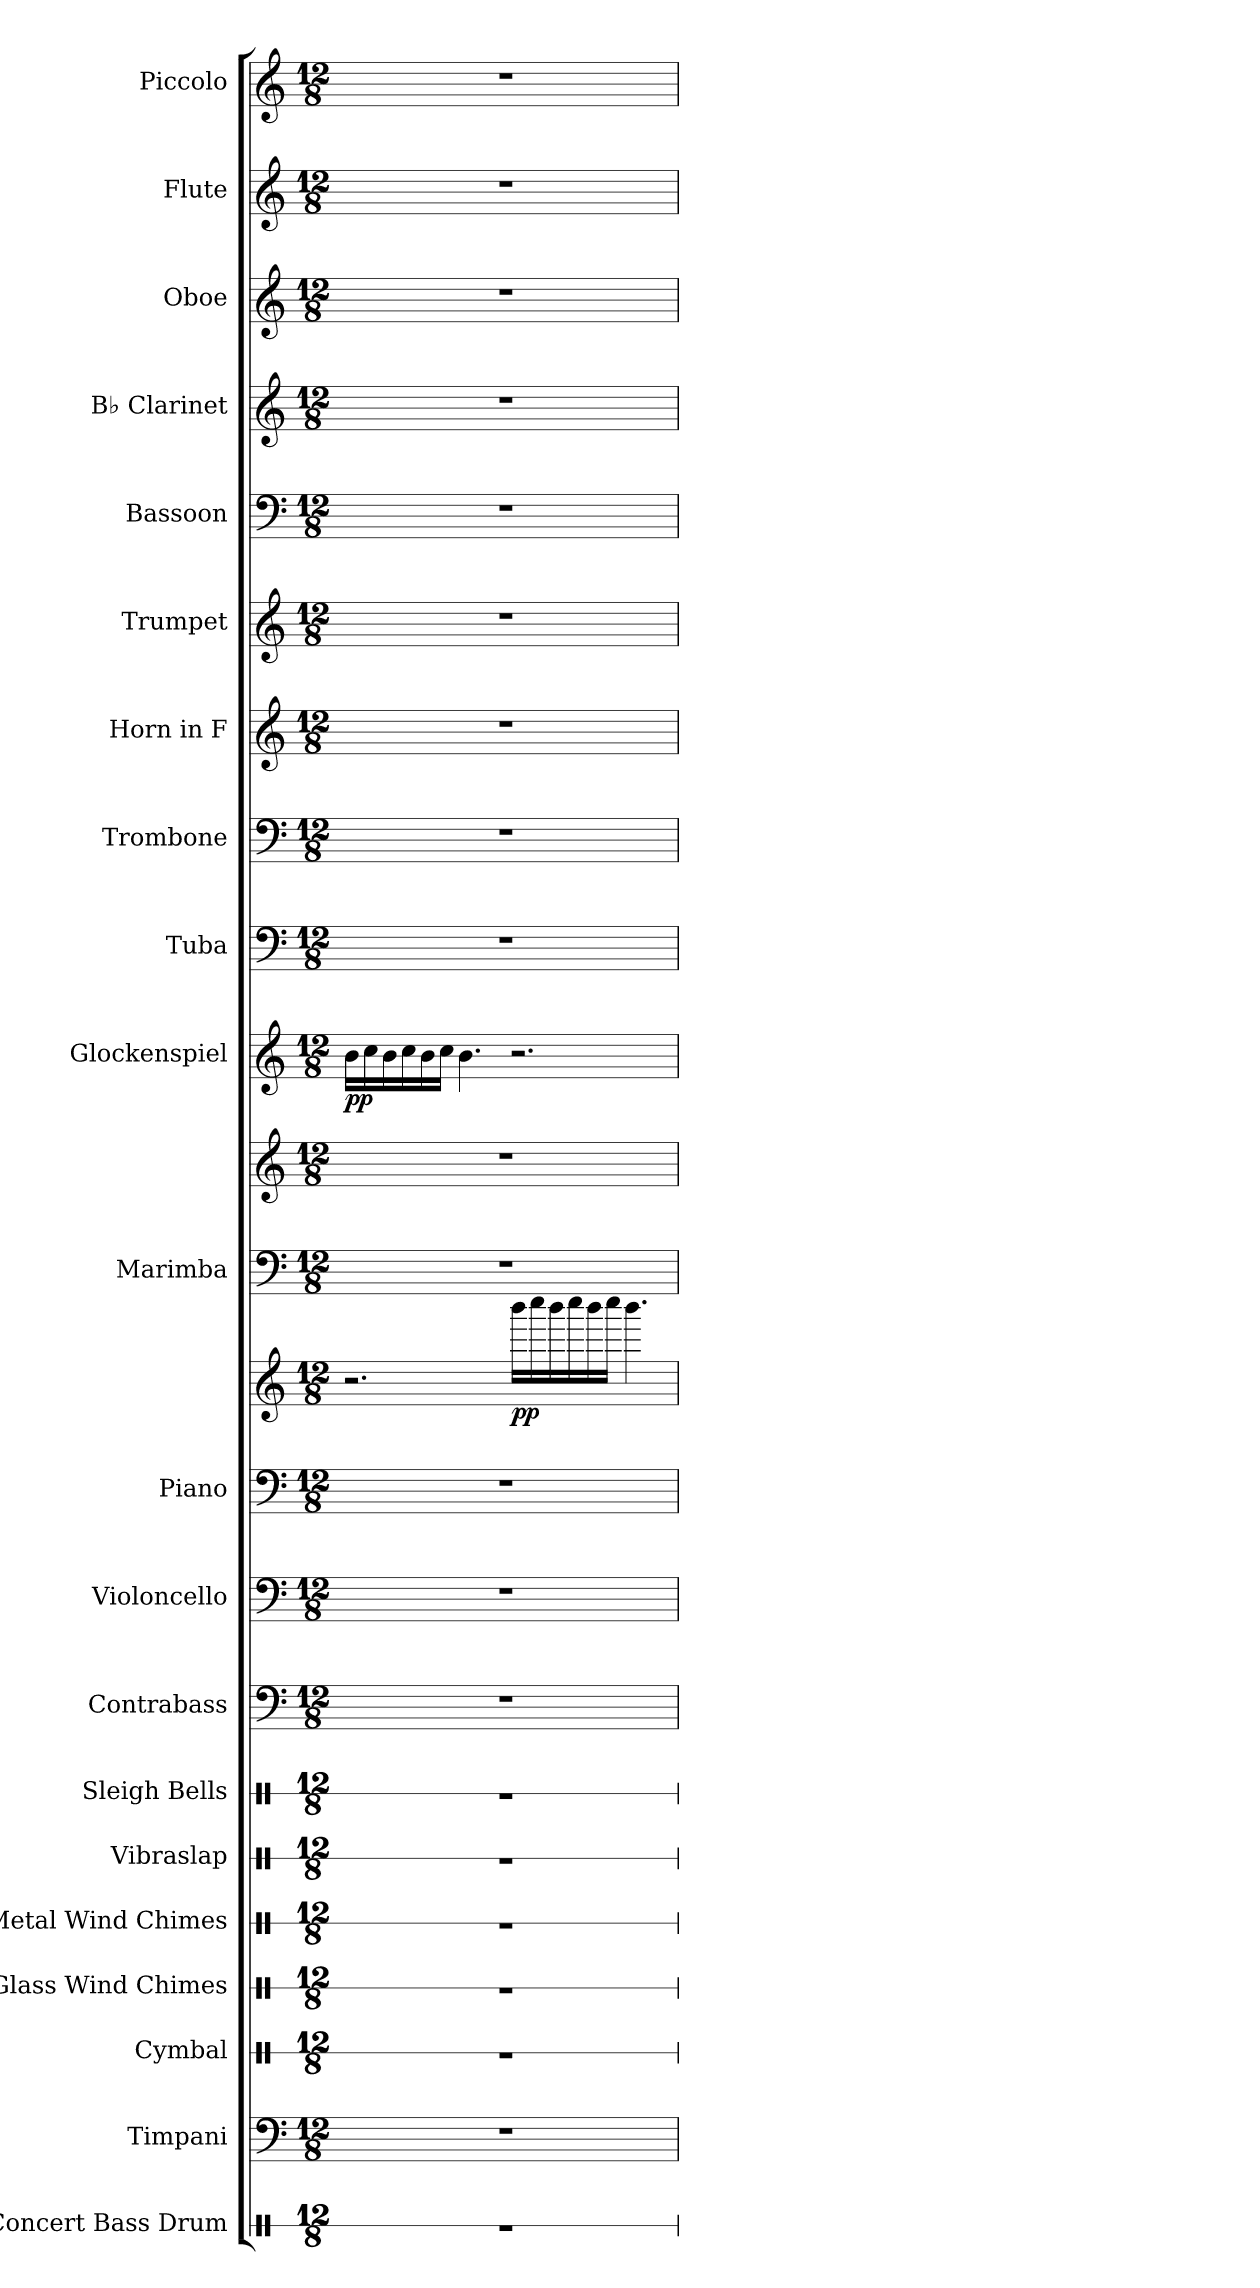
**kern	**kern	**kern	**kern	**kern	**kern	**kern	**kern	**kern	**kern	**kern	**dynam	**kern	**kern	**kern	**dynam	**kern	**kern	**kern	**kern	**kern	**kern	**kern	**kern	**kern
*part21	*part20	*part19	*part18	*part17	*part16	*part15	*part14	*part13	*part12	*part12	*part12	*part11	*part11	*part10	*part10	*part9	*part8	*part7	*part6	*part5	*part4	*part3	*part2	*part1
*staff23	*staff22	*staff21	*staff20	*staff19	*staff18	*staff17	*staff16	*staff15	*staff14	*staff13	*staff13/14	*staff12	*staff11	*staff10	*staff10	*staff9	*staff8	*staff7	*staff6	*staff5	*staff4	*staff3	*staff2	*staff1
*I"Concert Bass Drum	*I"Timpani	*I"Cymbal	*I"Glass Wind Chimes	*I"Metal Wind Chimes	*I"Vibraslap	*I"Sleigh Bells	*I"Contrabass	*I"Violoncello	*I"Piano	*	*	*I"Marimba	*	*I"Glockenspiel	*	*I"Tuba	*I"Trombone	*I"Horn in F	*I"Trumpet	*I"Bassoon	*I"B♭ Clarinet	*I"Oboe	*I"Flute	*I"Piccolo
*I'Con. BD	*I'Timp.	*I'Cym.	*I'Gl. Wn Ch.	*I'Met. Wn Ch.	*I'Vibslp.	*I'Sle. Be.	*I'Cb.	*I'Vc.	*I'Pno.	*	*	*I'Mrm.	*	*I'Glock.	*	*I'Tba.	*I'Tbn.	*	*I'Tpt.	*I'Bsn.	*I'B♭ Cl.	*I'Ob.	*I'Fl.	*I'Picc.
*stria1	*	*stria1	*stria1	*stria1	*stria1	*stria1	*	*	*	*	*	*	*	*	*	*	*	*	*	*	*	*	*	*
*clefX	*clefF4	*clefX	*clefX	*clefX	*clefX	*clefX	*clefF4	*clefF4	*clefF4	*clefG2	*	*clefF4	*clefG2	*clefG2	*	*clefF4	*clefF4	*clefG2	*clefG2	*clefF4	*clefG2	*clefG2	*clefG2	*clefG2
*	*	*	*	*	*	*	*ITrd7c12	*	*	*	*	*	*	*ITrd-14c-24	*	*	*	*ITrd4c7	*ITrd1c2	*	*ITrd1c2	*	*	*ITrd-7c-12
*k[]	*k[]	*k[]	*k[]	*k[]	*k[]	*k[]	*k[]	*k[]	*k[]	*k[]	*	*k[]	*k[]	*k[]	*	*k[]	*k[]	*k[b-]	*k[b-e-]	*k[]	*k[b-e-]	*k[]	*k[]	*k[]
*M12/8	*M12/8	*M12/8	*M12/8	*M12/8	*M12/8	*M12/8	*M12/8	*M12/8	*M12/8	*M12/8	*	*M12/8	*M12/8	*M12/8	*	*M12/8	*M12/8	*M12/8	*M12/8	*M12/8	*M12/8	*M12/8	*M12/8	*M12/8
*MM135	*MM135	*MM135	*MM135	*MM135	*MM135	*MM135	*MM135	*MM135	*MM135	*MM135	*	*MM135	*MM135	*MM135	*	*MM135	*MM135	*MM135	*MM135	*MM135	*MM135	*MM135	*MM135	*MM135
=1	=1	=1	=1	=1	=1	=1	=1	=1	=1	=1	=1	=1	=1	=1	=1	=1	=1	=1	=1	=1	=1	=1	=1	=1
!	!	!	!	!	!	!	!	!	!	!	!	!	!	!	!LO:DY:b	!	!	!	!	!	!	!	!	!
1.r	1.r	1.r	1.r	1.r	1.r	1.r	1.r	1.r	1.r	2.r	.	1.r	1.r	16bbb\LL	pp	1.r	1.r	1.r	1.r	1.r	1.r	1.r	1.r	1.r
.	.	.	.	.	.	.	.	.	.	.	.	.	.	16cccc\	.	.	.	.	.	.	.	.	.	.
.	.	.	.	.	.	.	.	.	.	.	.	.	.	16bbb\	.	.	.	.	.	.	.	.	.	.
.	.	.	.	.	.	.	.	.	.	.	.	.	.	16cccc\	.	.	.	.	.	.	.	.	.	.
.	.	.	.	.	.	.	.	.	.	.	.	.	.	16bbb\	.	.	.	.	.	.	.	.	.	.
.	.	.	.	.	.	.	.	.	.	.	.	.	.	16cccc\JJ	.	.	.	.	.	.	.	.	.	.
.	.	.	.	.	.	.	.	.	.	.	.	.	.	4.bbb\	.	.	.	.	.	.	.	.	.	.
!	!	!	!	!	!	!	!	!	!	!	!LO:DY:b	!	!	!	!	!	!	!	!	!	!	!	!	!
.	.	.	.	.	.	.	.	.	.	16bbb\LL	pp	.	.	2.r	.	.	.	.	.	.	.	.	.	.
.	.	.	.	.	.	.	.	.	.	16cccc\	.	.	.	.	.	.	.	.	.	.	.	.	.	.
.	.	.	.	.	.	.	.	.	.	16bbb\	.	.	.	.	.	.	.	.	.	.	.	.	.	.
.	.	.	.	.	.	.	.	.	.	16cccc\	.	.	.	.	.	.	.	.	.	.	.	.	.	.
.	.	.	.	.	.	.	.	.	.	16bbb\	.	.	.	.	.	.	.	.	.	.	.	.	.	.
.	.	.	.	.	.	.	.	.	.	16cccc\JJ	.	.	.	.	.	.	.	.	.	.	.	.	.	.
.	.	.	.	.	.	.	.	.	.	4.bbb\	.	.	.	.	.	.	.	.	.	.	.	.	.	.
=	=	=	=	=	=	=	=	=	=	=	=	=	=	=	=	=	=	=	=	=	=	=	=	=
*-	*-	*-	*-	*-	*-	*-	*-	*-	*-	*-	*-	*-	*-	*-	*-	*-	*-	*-	*-	*-	*-	*-	*-	*-
